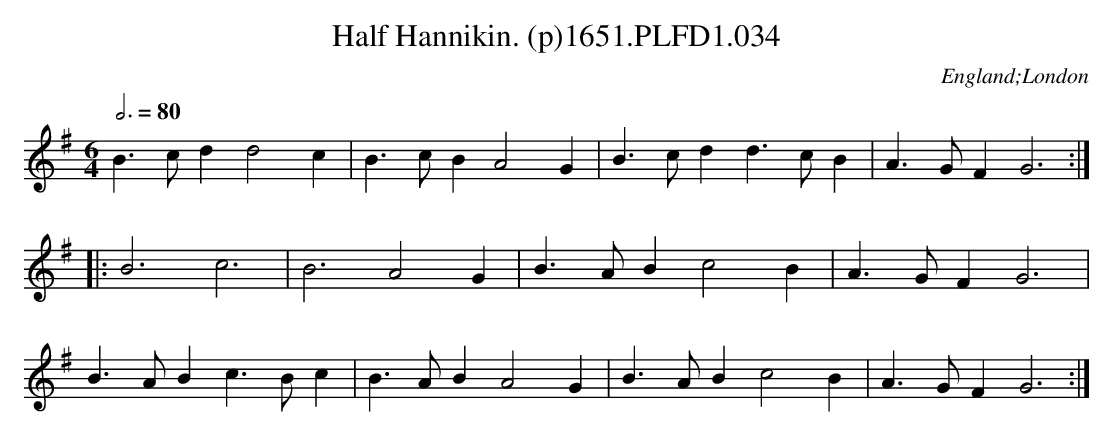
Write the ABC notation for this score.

X:1
T:Half Hannikin. (p)1651.PLFD1.034
M:6/4
L:1/4
Q:3/4=80
O:England;London
K:G
B>cd d2 c|B>cB A2 G|B>cd d>cB|A>GF G3:|
|:B3 c3| B3 A2 G| B>AB c2 B|A>GF G3|
B>AB c>Bc| B>AB A2 G| B>AB c2 B|A>GF G3:|
